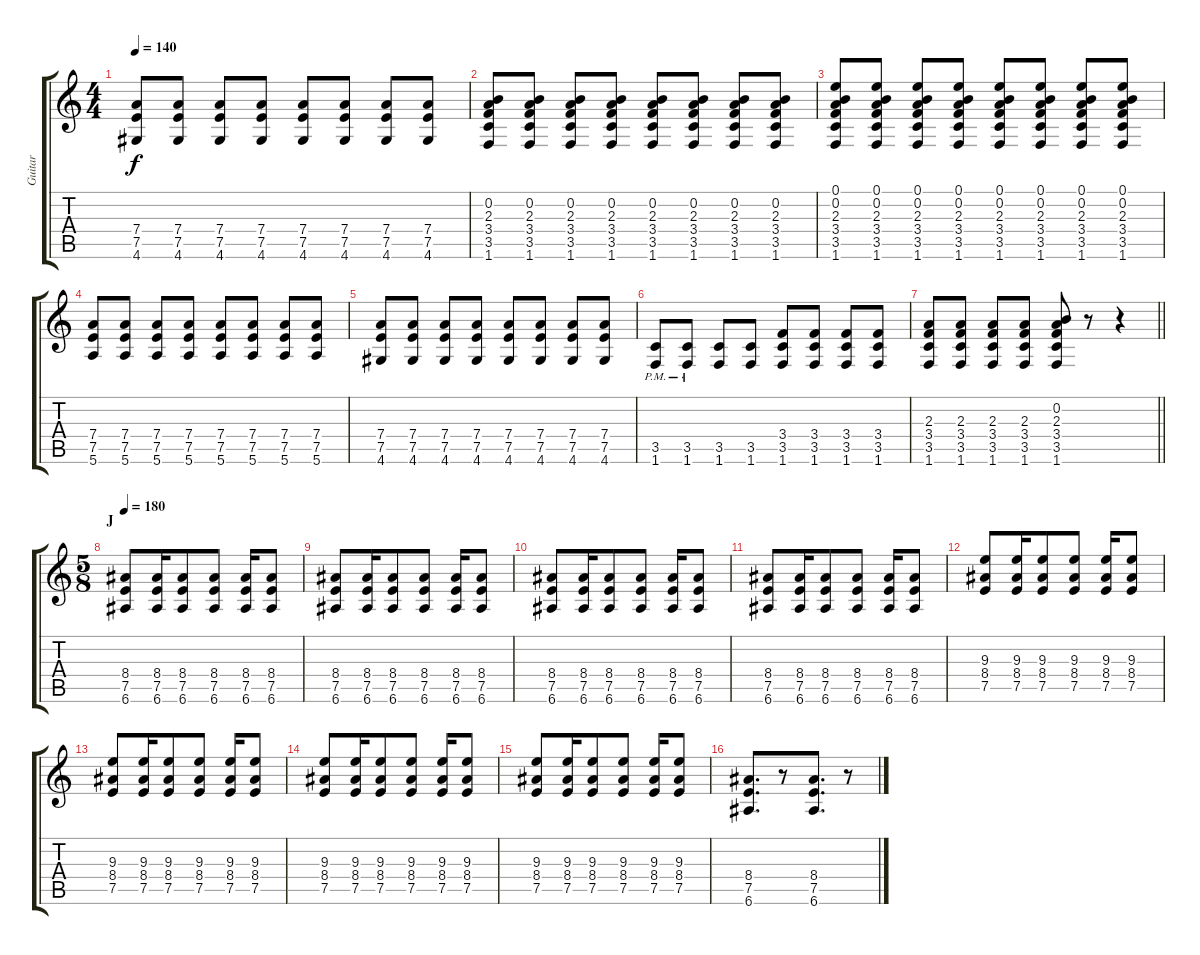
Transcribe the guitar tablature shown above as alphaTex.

\track ("Guitar" "Guitar") {instrument distortionguitar}
\staff {score tabs}
\tuning (E4 B3 G3 D3 A2 E2) {hide}
\ts (4 4)
\tempo 140
\clef g2
\ks c
(7.4 7.5 4.6).8{dy f} (7.4 7.5 4.6).8 (7.4 7.5 4.6).8 (7.4 7.5 4.6).8 (7.4 7.5 4.6).8 (7.4 7.5 4.6).8 (7.4 7.5 4.6).8 (7.4 7.5 4.6).8 |
(0.2 2.3 3.4 3.5 1.6).8 (0.2 2.3 3.4 3.5 1.6).8 (0.2 2.3 3.4 3.5 1.6).8 (0.2 2.3 3.4 3.5 1.6).8 (0.2 2.3 3.4 3.5 1.6).8 (0.2 2.3 3.4 3.5 1.6).8 (0.2 2.3 3.4 3.5 1.6).8 (0.2 2.3 3.4 3.5 1.6).8 |
(0.1 0.2 2.3 3.4 3.5 1.6).8 (0.1 0.2 2.3 3.4 3.5 1.6).8 (0.1 0.2 2.3 3.4 3.5 1.6).8 (0.1 0.2 2.3 3.4 3.5 1.6).8 (0.1 0.2 2.3 3.4 3.5 1.6).8 (0.1 0.2 2.3 3.4 3.5 1.6).8 (0.1 0.2 2.3 3.4 3.5 1.6).8 (0.1 0.2 2.3 3.4 3.5 1.6).8 |
(7.4 7.5 5.6).8 (7.4 7.5 5.6).8 (7.4 7.5 5.6).8 (7.4 7.5 5.6).8 (7.4 7.5 5.6).8 (7.4 7.5 5.6).8 (7.4 7.5 5.6).8 (7.4 7.5 5.6).8 |
(7.4 7.5 4.6).8 (7.4 7.5 4.6).8 (7.4 7.5 4.6).8 (7.4 7.5 4.6).8 (7.4 7.5 4.6).8 (7.4 7.5 4.6).8 (7.4 7.5 4.6).8 (7.4 7.5 4.6).8 |
(3.5{pm} 1.6{pm}).8{volume 10} (3.5{pm} 1.6{pm}).8 (3.5 1.6).8 (3.5 1.6).8 (3.4 3.5 1.6).8{volume 13} (3.4 3.5 1.6).8 (3.4 3.5 1.6).8 (3.4 3.5 1.6).8 |
\barLineRight lightlight
(2.3 3.4 3.5 1.6).8 (2.3 3.4 3.5 1.6).8 (2.3 3.4 3.5 1.6).8 (2.3 3.4 3.5 1.6).8 (0.2 2.3 3.4 3.5 1.6).8 r.8 r.4 |
\ts (5 8)
\section ("" "J")
\tempo 180
(8.4 7.5 6.6).8{volume 13 instrument distortionguitar} (8.4 7.5 6.6).16 (8.4 7.5 6.6).8 (8.4 7.5 6.6).8 (8.4 7.5 6.6).16 (8.4 7.5 6.6).8 |
(8.4 7.5 6.6).8 (8.4 7.5 6.6).16 (8.4 7.5 6.6).8 (8.4 7.5 6.6).8 (8.4 7.5 6.6).16 (8.4 7.5 6.6).8 |
(8.4 7.5 6.6).8 (8.4 7.5 6.6).16 (8.4 7.5 6.6).8 (8.4 7.5 6.6).8 (8.4 7.5 6.6).16 (8.4 7.5 6.6).8 |
(8.4 7.5 6.6).8 (8.4 7.5 6.6).16 (8.4 7.5 6.6).8 (8.4 7.5 6.6).8 (8.4 7.5 6.6).16 (8.4 7.5 6.6).8 |
(9.3 8.4 7.5).8 (9.3 8.4 7.5).16 (9.3 8.4 7.5).8 (9.3 8.4 7.5).8 (9.3 8.4 7.5).16 (9.3 8.4 7.5).8 |
(9.3 8.4 7.5).8 (9.3 8.4 7.5).16 (9.3 8.4 7.5).8 (9.3 8.4 7.5).8 (9.3 8.4 7.5).16 (9.3 8.4 7.5).8 |
(9.3 8.4 7.5).8 (9.3 8.4 7.5).16 (9.3 8.4 7.5).8 (9.3 8.4 7.5).8 (9.3 8.4 7.5).16 (9.3 8.4 7.5).8 |
(9.3 8.4 7.5).8 (9.3 8.4 7.5).16 (9.3 8.4 7.5).8 (9.3 8.4 7.5).8 (9.3 8.4 7.5).16 (9.3 8.4 7.5).8 |
(8.4 7.5 6.6).8{d} r.8 (8.4 7.5 6.6).8{d} r.8
